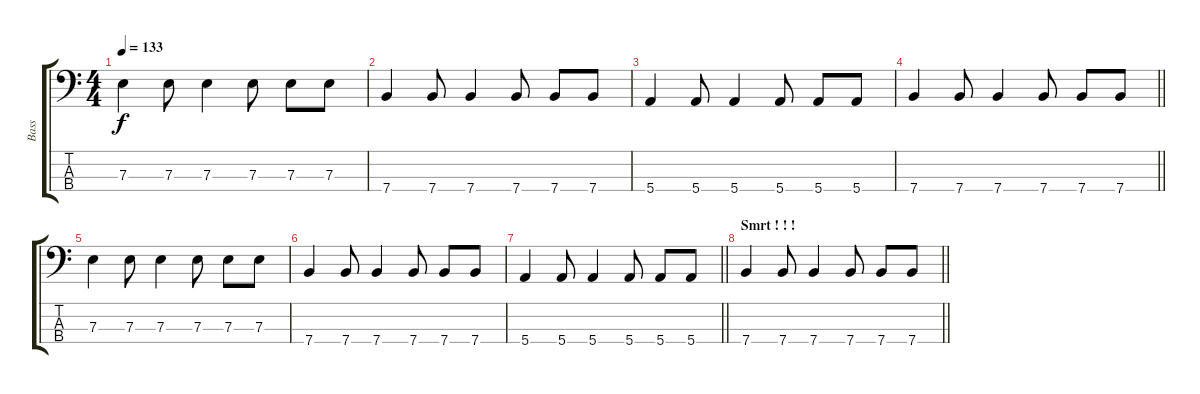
\track ("Bass" "Bass") {instrument electricbassfinger}
\staff {score tabs}
\tuning (G2 D2 A1 E1) {hide}
\ts (4 4)
\tempo 133
\clef f4
\ks c
7.3.4{dy f} 7.3.8 7.3.4 7.3.8 7.3.8 7.3.8 |
7.4.4 7.4.8 7.4.4 7.4.8 7.4.8 7.4.8 |
5.4.4 5.4.8 5.4.4 5.4.8 5.4.8 5.4.8 |
\barLineRight lightlight
7.4.4 7.4.8 7.4.4 7.4.8 7.4.8 7.4.8 |
7.3.4 7.3.8 7.3.4 7.3.8 7.3.8 7.3.8 |
7.4.4 7.4.8 7.4.4 7.4.8 7.4.8 7.4.8 |
\barLineRight lightlight
5.4.4 5.4.8 5.4.4 5.4.8 5.4.8 5.4.8 |
\section ("" "Smrt ! ! !")
\barLineRight lightlight
7.4.4 7.4.8 7.4.4 7.4.8 7.4.8 7.4.8
